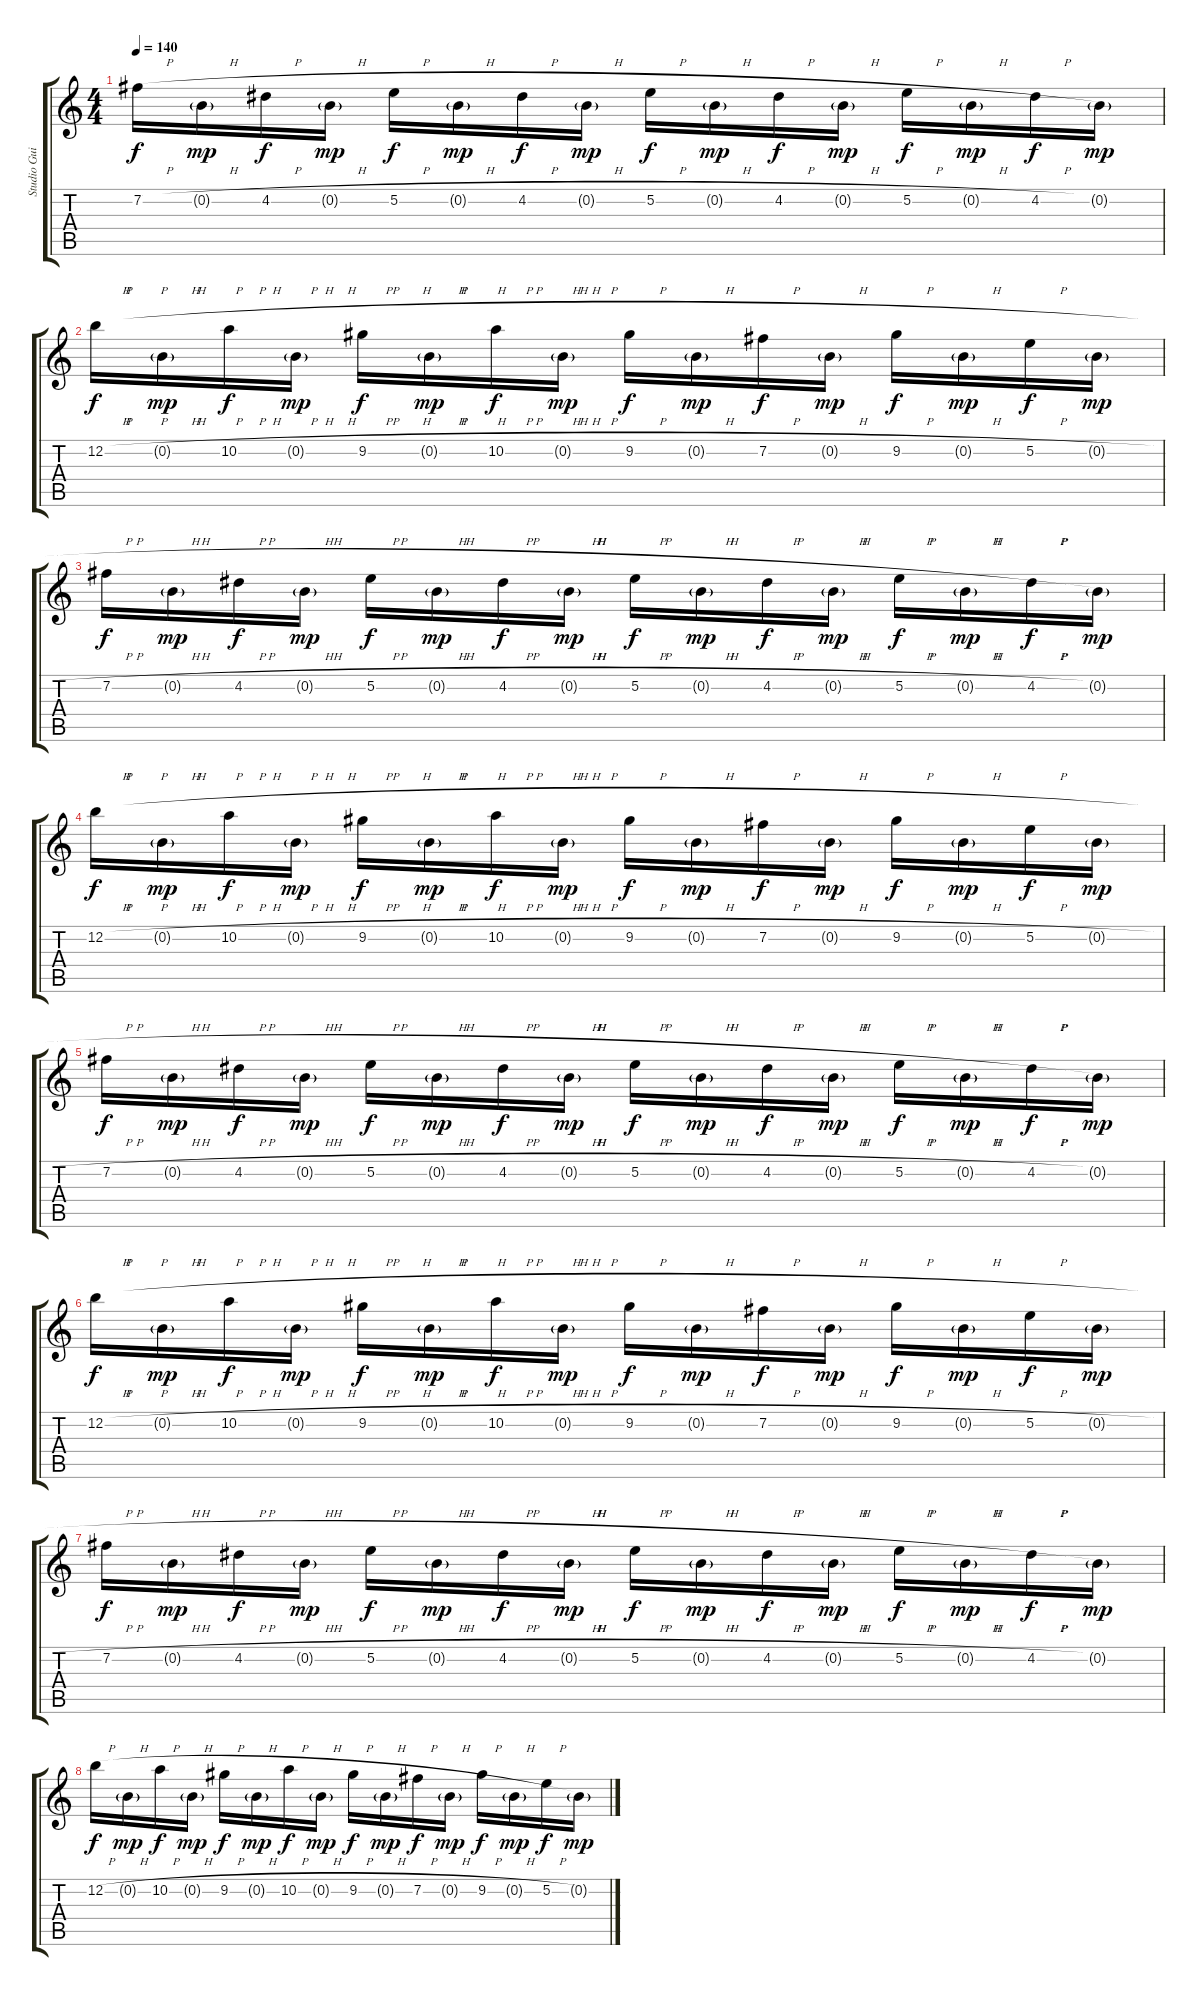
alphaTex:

\track ("Studio Guitar" "Studio Gui") {instrument distortionguitar}
\staff {score tabs}
\tuning (E4 B3 G3 D3 A2 E2) {hide}
\ts (4 4)
\tempo 140
\clef g2
\ks c
7.2{h}.16{dy f} 0.2{h g}.16{dy mp} 4.2{h}.16{dy f} 0.2{h g}.16{dy mp} 5.2{h}.16{dy f} 0.2{h g}.16{dy mp} 4.2{h}.16{dy f} 0.2{h g}.16{dy mp} 5.2{h}.16{dy f} 0.2{h g}.16{dy mp} 4.2{h}.16{dy f} 0.2{h g}.16{dy mp} 5.2{h}.16{dy f} 0.2{h g}.16{dy mp} 4.2{h}.16{dy f} 0.2{g}.16{dy mp} |
12.2{h}.16{dy f} 0.2{h g}.16{dy mp} 10.2{h}.16{dy f} 0.2{h g}.16{dy mp} 9.2{h}.16{dy f} 0.2{h g}.16{dy mp} 10.2{h}.16{dy f} 0.2{h g}.16{dy mp} 9.2{h}.16{dy f} 0.2{h g}.16{dy mp} 7.2{h}.16{dy f} 0.2{h g}.16{dy mp} 9.2{h}.16{dy f} 0.2{h g}.16{dy mp} 5.2{h}.16{dy f} 0.2{h g}.16{dy mp} |
7.2{h}.16{dy f} 0.2{h g}.16{dy mp} 4.2{h}.16{dy f} 0.2{h g}.16{dy mp} 5.2{h}.16{dy f} 0.2{h g}.16{dy mp} 4.2{h}.16{dy f} 0.2{h g}.16{dy mp} 5.2{h}.16{dy f} 0.2{h g}.16{dy mp} 4.2{h}.16{dy f} 0.2{h g}.16{dy mp} 5.2{h}.16{dy f} 0.2{h g}.16{dy mp} 4.2{h}.16{dy f} 0.2{g}.16{dy mp} |
12.2{h}.16{dy f} 0.2{h g}.16{dy mp} 10.2{h}.16{dy f} 0.2{h g}.16{dy mp} 9.2{h}.16{dy f} 0.2{h g}.16{dy mp} 10.2{h}.16{dy f} 0.2{h g}.16{dy mp} 9.2{h}.16{dy f} 0.2{h g}.16{dy mp} 7.2{h}.16{dy f} 0.2{h g}.16{dy mp} 9.2{h}.16{dy f} 0.2{h g}.16{dy mp} 5.2{h}.16{dy f} 0.2{h g}.16{dy mp} |
7.2{h}.16{dy f} 0.2{h g}.16{dy mp} 4.2{h}.16{dy f} 0.2{h g}.16{dy mp} 5.2{h}.16{dy f} 0.2{h g}.16{dy mp} 4.2{h}.16{dy f} 0.2{h g}.16{dy mp} 5.2{h}.16{dy f} 0.2{h g}.16{dy mp} 4.2{h}.16{dy f} 0.2{h g}.16{dy mp} 5.2{h}.16{dy f} 0.2{h g}.16{dy mp} 4.2{h}.16{dy f} 0.2{g}.16{dy mp} |
12.2{h}.16{dy f} 0.2{h g}.16{dy mp} 10.2{h}.16{dy f} 0.2{h g}.16{dy mp} 9.2{h}.16{dy f} 0.2{h g}.16{dy mp} 10.2{h}.16{dy f} 0.2{h g}.16{dy mp} 9.2{h}.16{dy f} 0.2{h g}.16{dy mp} 7.2{h}.16{dy f} 0.2{h g}.16{dy mp} 9.2{h}.16{dy f} 0.2{h g}.16{dy mp} 5.2{h}.16{dy f} 0.2{h g}.16{dy mp} |
7.2{h}.16{dy f} 0.2{h g}.16{dy mp} 4.2{h}.16{dy f} 0.2{h g}.16{dy mp} 5.2{h}.16{dy f} 0.2{h g}.16{dy mp} 4.2{h}.16{dy f} 0.2{h g}.16{dy mp} 5.2{h}.16{dy f} 0.2{h g}.16{dy mp} 4.2{h}.16{dy f} 0.2{h g}.16{dy mp} 5.2{h}.16{dy f} 0.2{h g}.16{dy mp} 4.2{h}.16{dy f} 0.2{g}.16{dy mp} |
12.2{h}.16{dy f} 0.2{h g}.16{dy mp} 10.2{h}.16{dy f} 0.2{h g}.16{dy mp} 9.2{h}.16{dy f} 0.2{h g}.16{dy mp} 10.2{h}.16{dy f} 0.2{h g}.16{dy mp} 9.2{h}.16{dy f} 0.2{h g}.16{dy mp} 7.2{h}.16{dy f} 0.2{h g}.16{dy mp} 9.2{h}.16{dy f} 0.2{h g}.16{dy mp} 5.2{h}.16{dy f} 0.2{h g}.16{dy mp}
